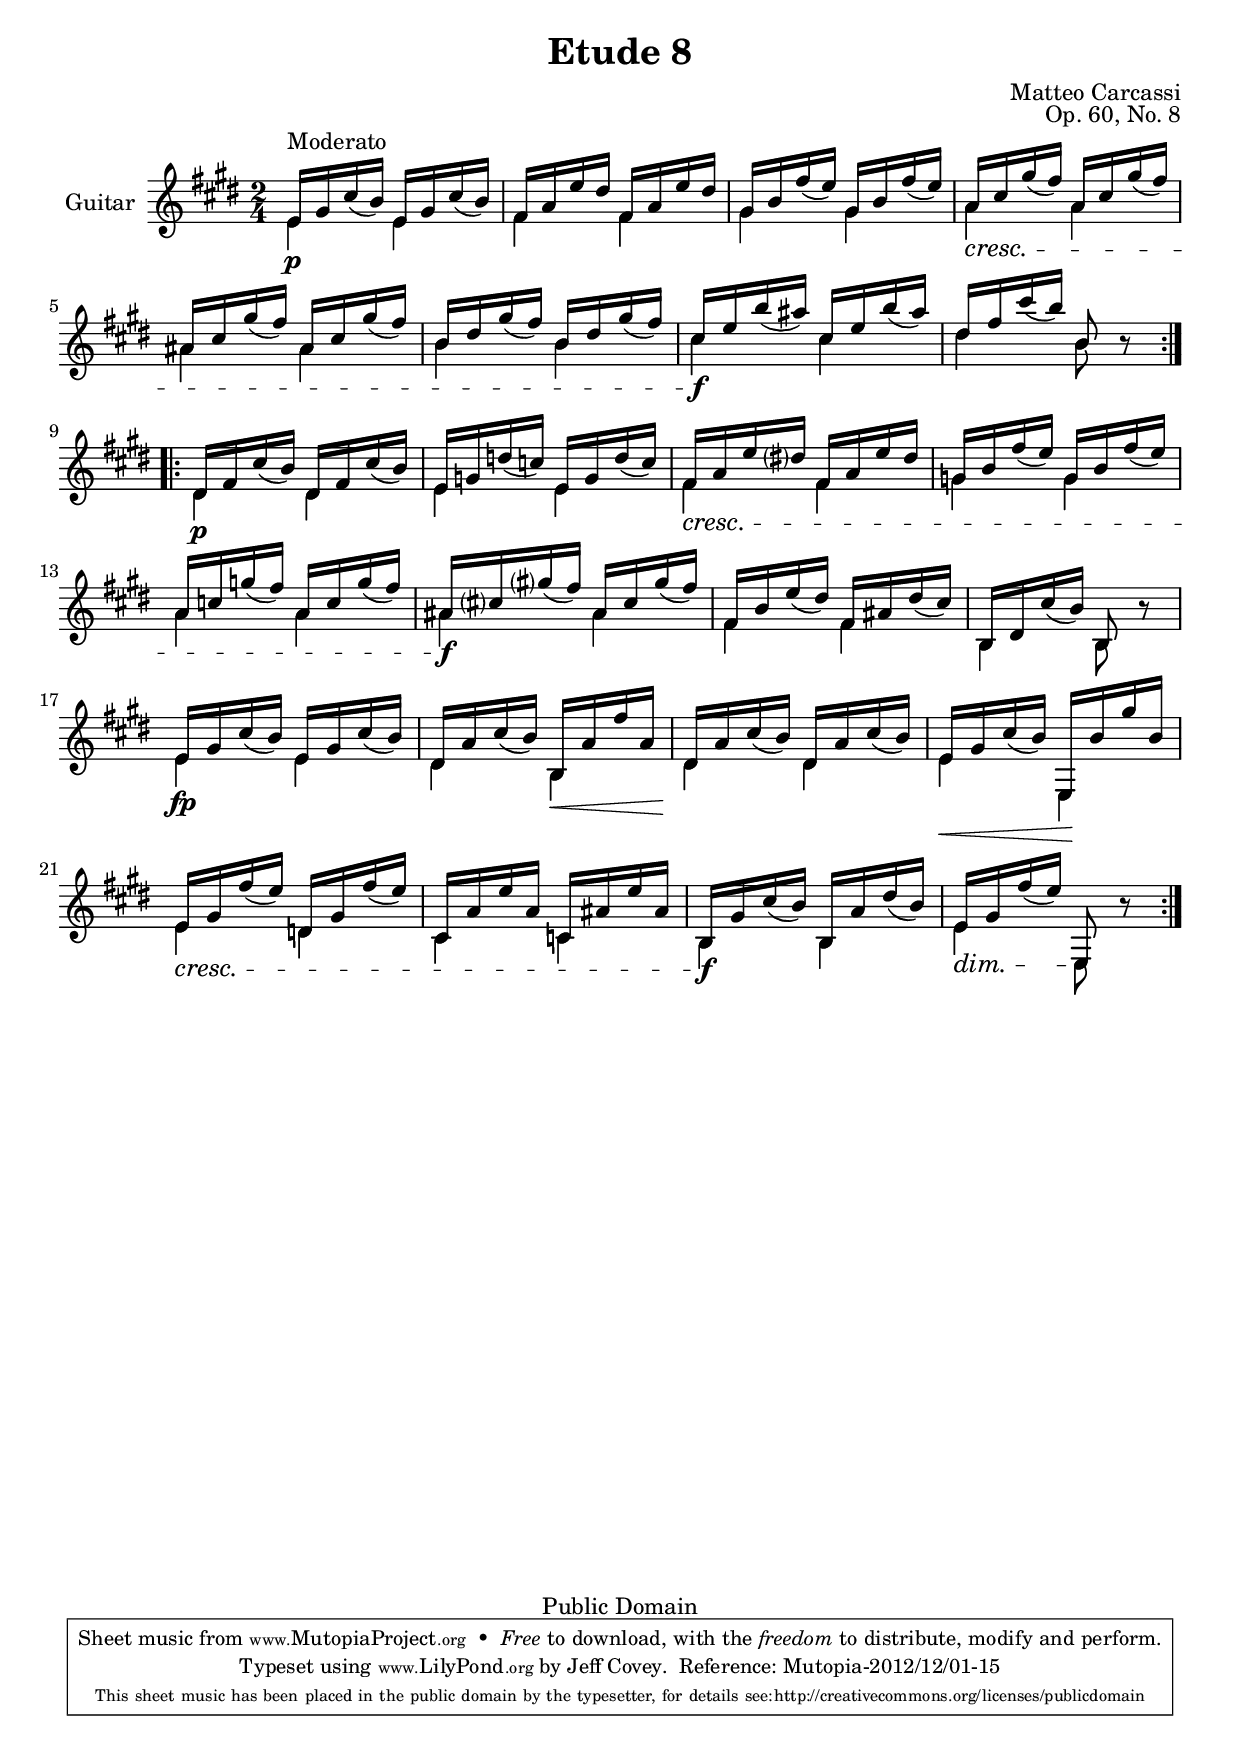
% Updated to Lilypond 2.4.2 by Ruud van Silfhout <Ruud.vanSilfhout@mutopiaproject.org> (31/Jan/2005)
% Corrected Opus Number by Nick Payne, updated to v2.14.2 by Javier Ruiz-Alma
\version "2.14.2"

\header {
    title =       "Etude 8"
    opus =        "Op. 60, No. 8"
    composer =    "Matteo Carcassi"
    
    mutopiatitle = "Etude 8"
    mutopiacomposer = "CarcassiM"
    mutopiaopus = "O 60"
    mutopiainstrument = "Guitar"
    date = "19th C."
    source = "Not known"
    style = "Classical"
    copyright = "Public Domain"
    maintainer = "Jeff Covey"
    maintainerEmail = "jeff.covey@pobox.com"
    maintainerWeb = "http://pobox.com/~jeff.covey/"
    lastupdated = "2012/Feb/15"
    
    
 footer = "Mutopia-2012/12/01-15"
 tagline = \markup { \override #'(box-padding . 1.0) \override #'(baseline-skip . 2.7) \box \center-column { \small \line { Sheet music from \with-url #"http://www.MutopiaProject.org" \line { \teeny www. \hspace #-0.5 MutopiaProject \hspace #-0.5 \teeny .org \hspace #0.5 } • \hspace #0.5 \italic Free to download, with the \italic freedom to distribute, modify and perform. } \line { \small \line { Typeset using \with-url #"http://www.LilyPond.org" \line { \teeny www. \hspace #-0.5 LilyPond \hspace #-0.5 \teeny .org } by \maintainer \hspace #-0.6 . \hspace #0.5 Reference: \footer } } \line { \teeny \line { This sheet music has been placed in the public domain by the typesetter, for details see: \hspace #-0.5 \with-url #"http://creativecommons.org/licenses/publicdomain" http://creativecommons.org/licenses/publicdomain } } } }
}

global = {
    \set Staff.midiInstrument = "acoustic guitar (nylon)"
    \transposition c  % guitar music actually sounds an
                      % octave lower than written.
    \set Staff.instrumentName = "Guitar"
     {
	\clef violin \time 2/4 \key e \major
	\override TextScript   #'padding = #3
	\repeat volta 2 { s2^\markup { "Moderato" } \skip 2*7  }
	\repeat volta 2 { \skip 2*16 }  
    }
}

dim =  {
    #(ly:export (make-event-chord (list (make-span-event 'DecrescendoEvent START)))) 
    \set decrescendoText = \markup { \italic "dim." }
    \set decrescendoSpanner = #'nil
}
enddim =  {
    #(ly:export (make-event-chord (list (make-span-event 'DecrescendoEvent STOP)))) 
    \unset decrescendoText 
    \unset decrescendoSpanner 
}
cresc =  {
    #(ly:export (make-event-chord (list (make-span-event 'CrescendoEvent START)))) 
    \set crescendoText = \markup { \italic "cresc." }
    \set crescendoSpanner = #'nil
}
endcresc =  {
    #(ly:export (make-event-chord (list (make-span-event 'CrescendoEvent STOP)))) 
    \unset crescendoText 
    \unset crescendoSpanner 
}

melody =  \relative c' {
    \stemUp

     e16[ gis cis ( b)]    e,[ gis cis ( b)]
     fis[ a e' dis]        fis,[ a e' dis]
     gis,[ b fis' ( e)]    gis,[ b fis' ( e)]
     a,[ cis gis' ( fis)]  a,[ cis gis' ( fis)]

				% 5

     ais,[ cis gis' ( fis)]  ais,[ cis gis' ( fis)]
     b,[ dis gis ( fis)]     b,[ dis gis ( fis)]
     cis[ e b' ( ais)]       cis,[ e b' ( ais)]
     dis,[ fis cis' ( b)]   b,8 s

				% 9

     dis,16[ fis cis' ( b)]    dis,[ fis cis' ( b)]
     e,[ g d' ( c)]            e,[ g d' ( c)]
     fis,[ a e' dis?]          fis,[ a e' dis]
     g,[ b fis' ( e)]          g,[ b fis' ( e)]
     a,[ c g' ( fis)]          a,[ c g' ( fis)]
     ais,[ cis? gis'? ( fis)]  ais,[ cis gis' ( fis)]
     fis,[ b e ( dis)]         fis,[ ais dis ( cis)]
     b,[ dis cis' ( b)]       b,8 s

				% 17

     e16[ gis cis ( b)]    e,[ gis cis ( b)]
     dis,[ a' cis ( b)]    b,[ a' fis' a,]
     dis,[ a' cis ( b)]    dis,[ a' cis ( b)]
     e,[ gis cis ( b)]     e,,[ b'' gis' b,]
     e,[ gis fis' ( e)]    d,[ gis fis' ( e)]
     cis,[ a' e' a,]       c,[ ais' e' ais,]
     b,[ gis' cis ( b)]    b,[ a' dis ( b)]
     e,[ gis fis' ( e)]   e,,8 s
}

bass =  \relative c' {
    \stemDown
    
    e4_\p e fis fis gis gis \deprecatedcresc a a
    ais ais b b \deprecatedendcresc cis_\f cis dis b8 r

				% 9

    dis,4_\p dis e e \deprecatedcresc fis fis g g
    a a \deprecatedendcresc ais_\f ais fis fis b, b8 r

				% 17
    
    e4_\fp e dis b \<  dis\! dis e \<  e,\!   
    \deprecatedcresc e' d cis c \deprecatedendcresc b_\f  b \deprecateddim e \deprecatedenddim e,8 r

}


\score {
    \context Staff = "guitar" << 
	\global 
	\context Voice = "melody" { \melody }
	\context Voice = "bass"   { \bass   }
    >>
    \layout { }
    
  \midi {
    \context {
      \Score
      tempoWholesPerMinute = #(ly:make-moment 50 4)
      }
    }


}

